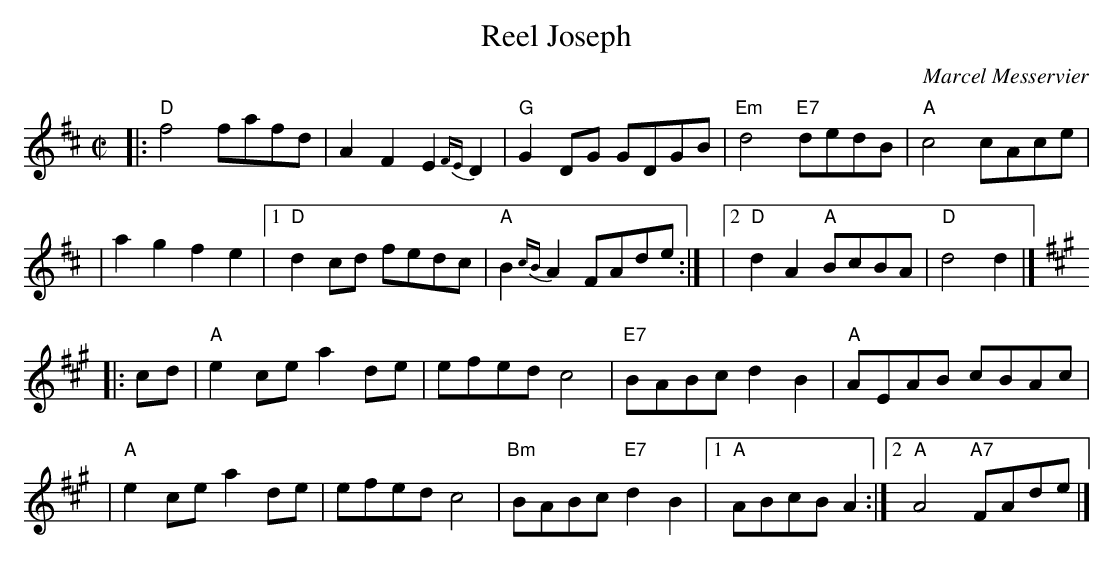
X:1
T: Reel Joseph
C: Marcel Messervier
M: C|
L: 1/8
K: D
|:"D"f4 fafd | A2F2 E2{FE}D2 | "G"G2DG GDGB | "Em"d4 "E7"dedB | "A"c4 cAce |
| a2g2 f2e2 |[1 "D"d2cd fedc | "A"B2{cB}A2 FAde :| |[2 "D"d2A2 "A"BcBA | "D"d4 d2 |]
K: A
|: cd \
| "A"e2ce a2de | efed c4 | "E7"BABc d2B2 | "A"AEAB cBAc |
| "A"e2ce a2de | efed c4 | "Bm"BABc "E7"d2B2 |1 "A"ABcB A2 :|2 "A"A4 "A7"FAde |]
